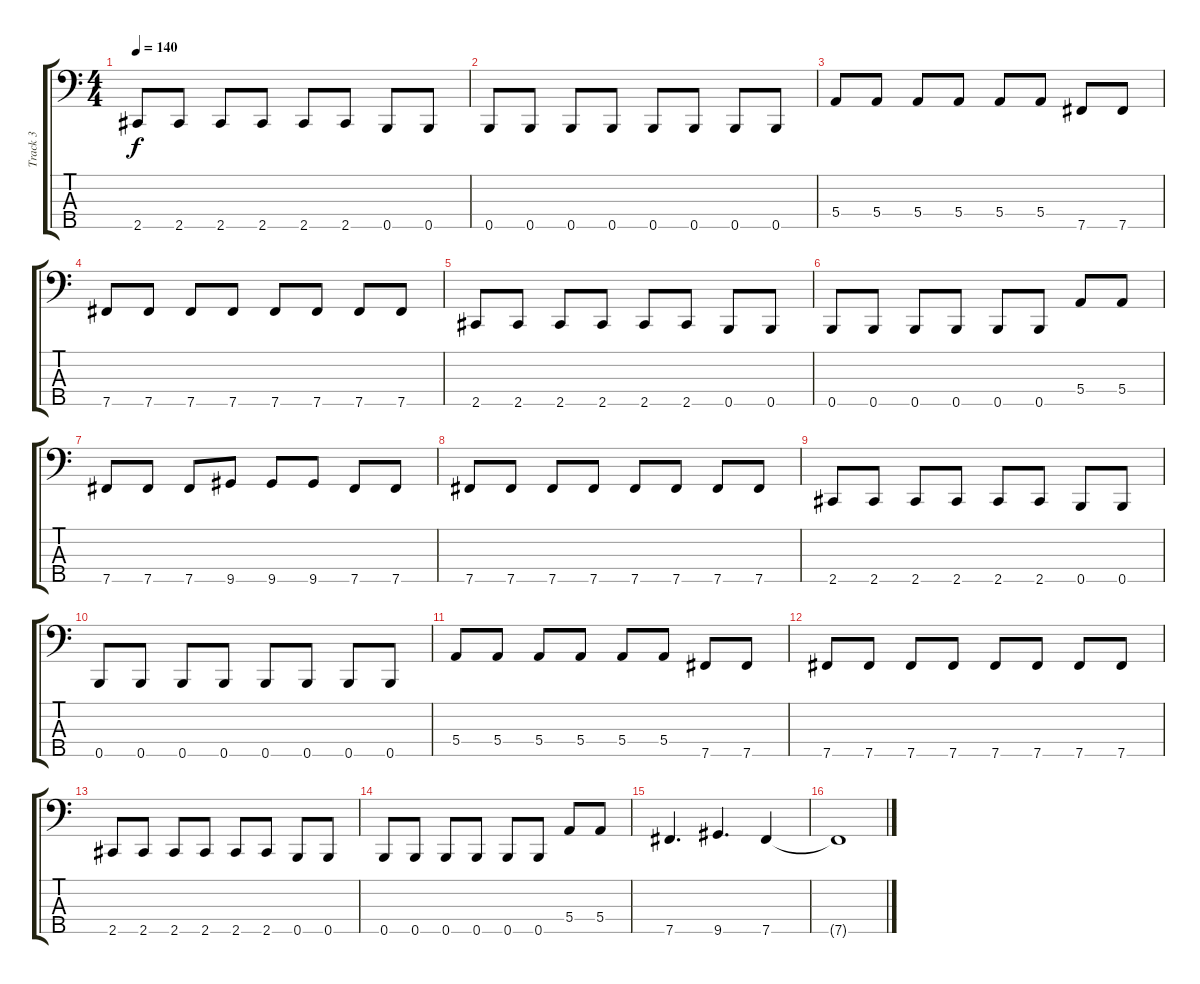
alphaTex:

\track ("Track 3" "Track 3") {instrument electricbassfinger}
\staff {score tabs}
\tuning (G2 D2 A1 E1 B0) {hide}
\ts (4 4)
\tempo 140
\clef f4
\ks c
2.5.8{dy f} 2.5.8 2.5.8 2.5.8 2.5.8 2.5.8 0.5.8 0.5.8 |
0.5.8 0.5.8 0.5.8 0.5.8 0.5.8 0.5.8 0.5.8 0.5.8 |
5.4.8 5.4.8 5.4.8 5.4.8 5.4.8 5.4.8 7.5.8 7.5.8 |
7.5.8 7.5.8 7.5.8 7.5.8 7.5.8 7.5.8 7.5.8 7.5.8 |
2.5.8 2.5.8 2.5.8 2.5.8 2.5.8 2.5.8 0.5.8 0.5.8 |
0.5.8 0.5.8 0.5.8 0.5.8 0.5.8 0.5.8 5.4.8 5.4.8 |
7.5.8 7.5.8 7.5.8 9.5.8 9.5.8 9.5.8 7.5.8 7.5.8 |
7.5.8 7.5.8 7.5.8 7.5.8 7.5.8 7.5.8 7.5.8 7.5.8 |
2.5.8 2.5.8 2.5.8 2.5.8 2.5.8 2.5.8 0.5.8 0.5.8 |
0.5.8 0.5.8 0.5.8 0.5.8 0.5.8 0.5.8 0.5.8 0.5.8 |
5.4.8 5.4.8 5.4.8 5.4.8 5.4.8 5.4.8 7.5.8 7.5.8 |
7.5.8 7.5.8 7.5.8 7.5.8 7.5.8 7.5.8 7.5.8 7.5.8 |
2.5.8 2.5.8 2.5.8 2.5.8 2.5.8 2.5.8 0.5.8 0.5.8 |
0.5.8 0.5.8 0.5.8 0.5.8 0.5.8 0.5.8 5.4.8 5.4.8 |
7.5.4{d} 9.5.4{d} 7.5.4 |
7.5{t}.1
